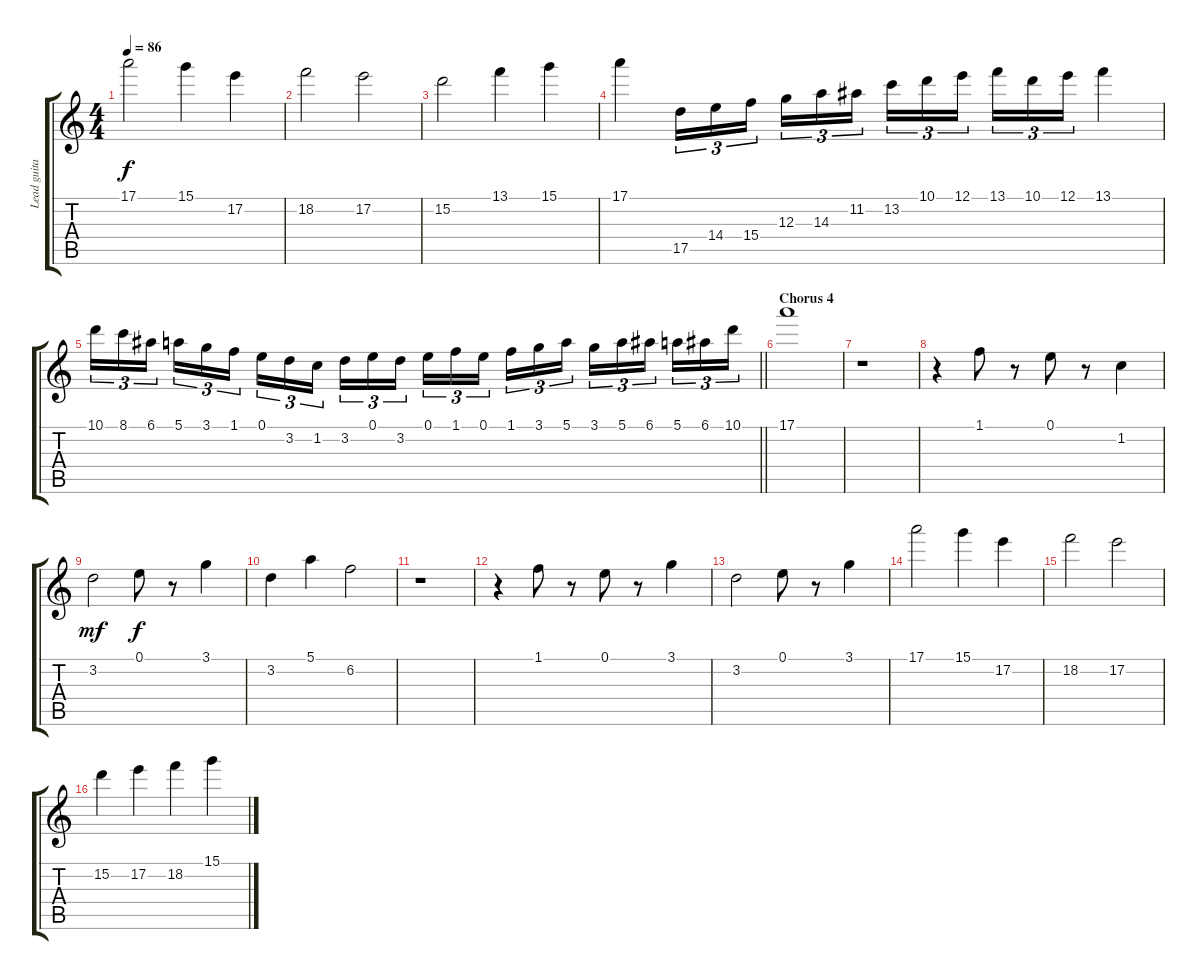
\track ("Lead guitar" "Lead guita") {instrument distortionguitar}
\staff {score tabs}
\tuning (E4 B3 G3 D3 A2 E2) {hide}
\ts (4 4)
\tempo 86
\clef g2
\ks c
17.1.2{dy f} 15.1.4 17.2.4 |
18.2.2 17.2.2 |
15.2.2 13.1.4 15.1.4 |
17.1.4 17.5.16{tu (3 2)} 14.4.16{tu (3 2)} 15.4.16{tu (3 2) beam splitsecondary} 12.3.16{tu (3 2)} 14.3.16{tu (3 2)} 11.2.16{tu (3 2)} 13.2.16{tu (3 2)} 10.1.16{tu (3 2)} 12.1.16{tu (3 2) beam splitsecondary} 13.1.16{tu (3 2)} 10.1.16{tu (3 2)} 12.1.16{tu (3 2)} 13.1.4 |
\barLineRight lightlight
10.1.16{tu (3 2)} 8.1.16{tu (3 2)} 6.1.16{tu (3 2) beam splitsecondary} 5.1.16{tu (3 2)} 3.1.16{tu (3 2)} 1.1.16{tu (3 2)} 0.1.16{tu (3 2)} 3.2.16{tu (3 2)} 1.2.16{tu (3 2) beam splitsecondary} 3.2.16{tu (3 2)} 0.1.16{tu (3 2)} 3.2.16{tu (3 2)} 0.1.16{tu (3 2)} 1.1.16{tu (3 2)} 0.1.16{tu (3 2) beam splitsecondary} 1.1.16{tu (3 2)} 3.1.16{tu (3 2)} 5.1.16{tu (3 2)} 3.1.16{tu (3 2)} 5.1.16{tu (3 2)} 6.1.16{tu (3 2) beam splitsecondary} 5.1.16{tu (3 2)} 6.1.16{tu (3 2)} 10.1.16{tu (3 2)} |
\section ("" "Chorus 4")
17.1.1 |
r.1 |
r.4 1.1.8 r.8 0.1.8 r.8 1.2.4 |
3.2.2{dy mf} 0.1.8{dy f} r.8 3.1.4 |
3.2.4 5.1.4 6.2.2 |
r.1 |
r.4 1.1.8 r.8 0.1.8 r.8 3.1.4 |
3.2.2 0.1.8 r.8 3.1.4 |
17.1.2 15.1.4 17.2.4 |
18.2.2 17.2.2 |
15.2.4 17.2.4 18.2.4 15.1.4
